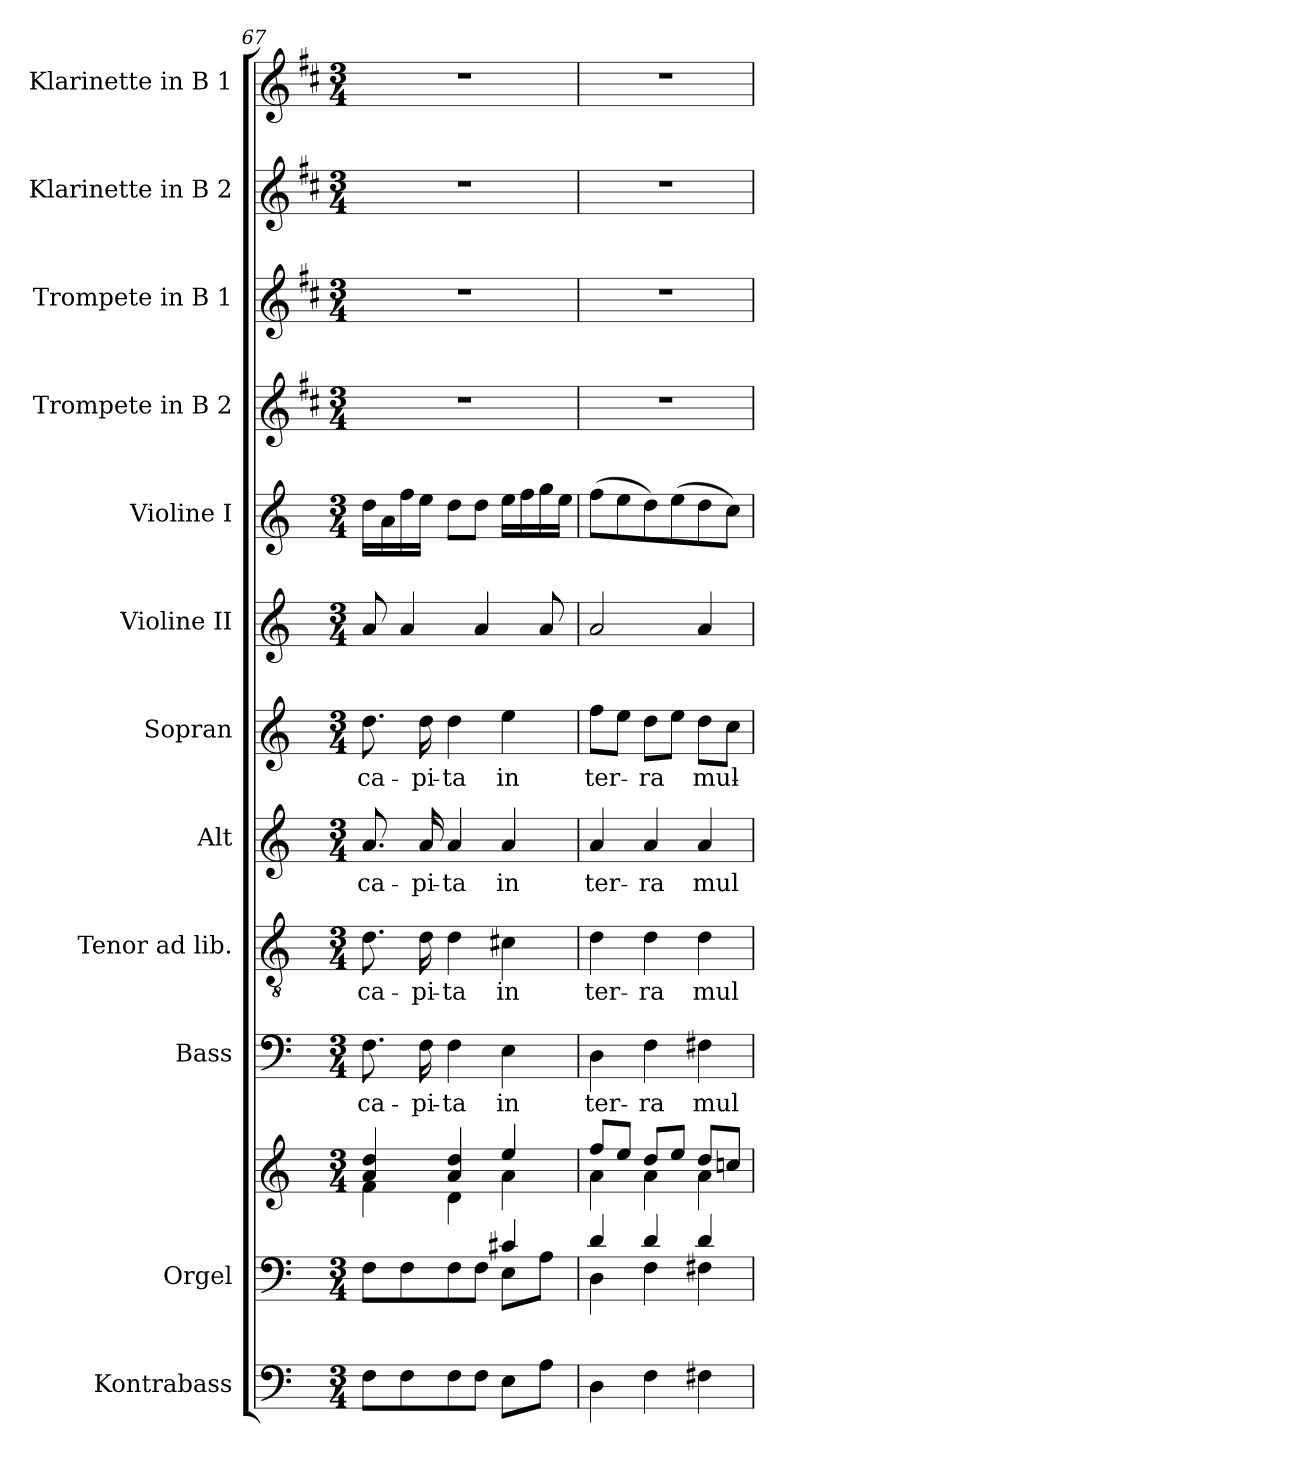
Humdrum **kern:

**kern	**kern	**kern	**kern	**text	**kern	**text	**kern	**text	**kern	**text	**kern	**kern	**kern	**kern	**kern	**kern
*part12	*part11	*part11	*part10	*part10	*part9	*part9	*part8	*part8	*part7	*part7	*part6	*part5	*part4	*part3	*part2	*part1
*staff13	*staff12	*staff11	*staff10	*staff10	*staff9	*staff9	*staff8	*staff8	*staff7	*staff7	*staff6	*staff5	*staff4	*staff3	*staff2	*staff1
*I"Kontrabass	*I"Orgel	*	*I"Bass	*	*I"Tenor ad lib.	*	*I"Alt	*	*I"Sopran	*	*I"Violine II	*I"Violine I	*I"Trompete in B 2	*I"Trompete in B 1	*I"Klarinette in B 2	*I"Klarinette in B 1
*I'Kb.	*I'Org.	*	*I'B	*	*I'T	*	*I'A	*	*I'S	*	*I'Vl. II	*I'Vl. I	*	*	*	*
*clefF4	*clefF4	*clefG2	*clefF4	*	*clefGv2	*	*clefG2	*	*clefG2	*	*clefG2	*clefG2	*clefG2	*clefG2	*clefG2	*clefG2
*ITrd7c12	*	*	*	*	*	*	*	*	*	*	*	*	*ITrd1c2	*ITrd1c2	*ITrd1c2	*ITrd1c2
*k[]	*k[]	*k[]	*k[]	*	*k[]	*	*k[]	*	*k[]	*	*k[]	*k[]	*k[]	*k[]	*k[]	*k[]
*C:	*C:	*C:	*C:	*	*C:	*	*C:	*	*C:	*	*C:	*C:	*C:	*C:	*C:	*C:
*M3/4	*M3/4	*M3/4	*M3/4	*	*M3/4	*	*M3/4	*	*M3/4	*	*M3/4	*M3/4	*M3/4	*M3/4	*M3/4	*M3/4
=67	=67	=67	=67	=67	=67	=67	=67	=67	=67	=67	=67	=67	=67	=67	=67	=67
*	*^	*^	*	*	*	*	*	*	*	*	*	*	*	*	*	*
!	!	!	!	!	!	!LO:LY:b	!	!LO:LY:b	!	!LO:LY:b	!	!LO:LY:b	!	!	!	!	!	!
8FF\L	2ryy	8F\L	4a/ 4dd/	4f\	8.F\	ca-	8.d\	ca-	8.a/	ca-	8.dd\	ca-	8a/	16dd\LL	2.r	2.r	2.r	2.r
.	.	.	.	.	.	.	.	.	.	.	.	.	.	16a\	.	.	.	.
8FF\	.	8F\	.	.	.	.	.	.	.	.	.	.	4a/	16ff\	.	.	.	.
!	!	!	!	!	!	!LO:LY:b	!	!LO:LY:b	!	!LO:LY:b	!	!LO:LY:b	!	!	!	!	!	!
.	.	.	.	.	16F\	-pi-	16d\	-pi-	16a/	-pi-	16dd\	-pi-	.	16ee\JJ	.	.	.	.
!	!	!	!	!	!	!LO:LY:b	!	!LO:LY:b	!	!LO:LY:b	!	!LO:LY:b	!	!	!	!	!	!
8FF\	.	8F\	4a/ 4dd/	4d\	4F\	-ta	4d\	-ta	4a/	-ta	4dd\	-ta	.	8dd\L	.	.	.	.
8FF\J	.	8F\J	.	.	.	.	.	.	.	.	.	.	4a/	8dd\J	.	.	.	.
!	!	!	!	!	!	!LO:LY:b	!	!LO:LY:b	!	!LO:LY:b	!	!LO:LY:b	!	!	!	!	!	!
8EE\L	4c#X/	8E\L	4ee/	4a\	4E\	in	4c#X\	in	4a/	in	4ee\	in	.	16ee\LL	.	.	.	.
.	.	.	.	.	.	.	.	.	.	.	.	.	.	16ff\	.	.	.	.
8AA\J	.	8A\J	.	.	.	.	.	.	.	.	.	.	8a/	16gg\	.	.	.	.
.	.	.	.	.	.	.	.	.	.	.	.	.	.	16ee\JJ	.	.	.	.
=68	=68	=68	=68	=68	=68	=68	=68	=68	=68	=68	=68	=68	=68	=68	=68	=68	=68	=68
!	!	!	!	!	!	!LO:LY:b	!	!LO:LY:b	!	!LO:LY:b	!	!LO:LY:b	!	!	!	!	!	!
4DD\	4d/	4D\	8ff/L	4a\	4D\	ter-	4d\	ter-	4a/	ter-	8ff\L	ter-	2a/	(>8ff\L	2.r	2.r	2.r	2.r
.	.	.	8ee/J	.	.	.	.	.	.	.	8ee\J	.	.	8ee\	.	.	.	.
!	!	!	!	!	!	!LO:LY:b	!	!LO:LY:b	!	!LO:LY:b	!	!LO:LY:b	!	!	!	!	!	!
4FF\	4d/	4F\	8dd/L	4a\	4F\	-ra	4d\	-ra	4a/	-ra	8dd\L	-ra	.	8dd\)	.	.	.	.
.	.	.	8ee/J	.	.	.	.	.	.	.	8ee\J	.	.	(>8ee\	.	.	.	.
!	!	!	!	!	!	!LO:LY:b	!	!LO:LY:b	!	!LO:LY:b	!	!LO:LY:b	!	!	!	!	!	!
4FF#X\	4d/	4F#X\	8dd/L	4a\	4F#X\	mul-	4d\	mul-	4a/	mul-	8dd\L	mul-	4a/	8dd\	.	.	.	.
.	.	.	8ccn/J	.	.	.	.	.	.	.	8cc\J	.	.	8cc\J)	.	.	.	.
*	*v	*v	*	*	*	*	*	*	*	*	*	*	*	*	*	*	*	*
*	*	*v	*v	*	*	*	*	*	*	*	*	*	*	*	*	*	*
=	=	=	=	=	=	=	=	=	=	=	=	=	=	=	=	=
*-	*-	*-	*-	*-	*-	*-	*-	*-	*-	*-	*-	*-	*-	*-	*-	*-
